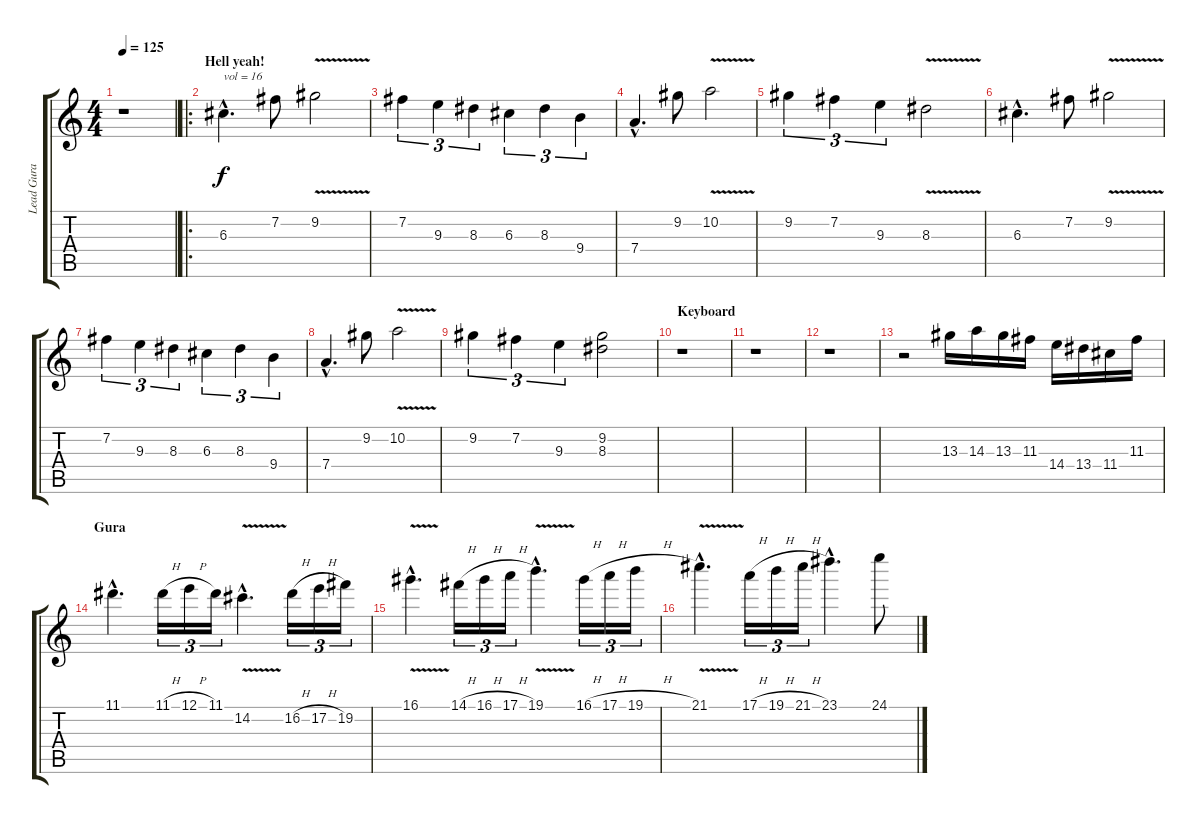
\track ("Lead Gura" "Lead Gura") {instrument overdrivenguitar}
\staff {score tabs}
\tuning (E4 B3 G3 D3 A2 E2) {hide}
\ts (4 4)
\tempo 125
\clef g2
\ks c
r.1{dy f instrument overdrivenguitar} |
\ro
\section ("" "Hell yeah!")
6.3{hac}.4{d txt "vol = 16" volume 16} 7.2.8 9.2{v}.2 |
7.2.4{tu (3 2)} 9.3.4{tu (3 2)} 8.3.4{tu (3 2)} 6.3.4{tu (3 2)} 8.3.4{tu (3 2)} 9.4.4{tu (3 2)} |
7.4{hac}.4{d} 9.2.8 10.2{v}.2 |
9.2.4{tu (3 2)} 7.2.4{tu (3 2)} 9.3.4{tu (3 2)} 8.3{v}.2 |
6.3{hac}.4{d} 7.2.8 9.2{v}.2 |
7.2.4{tu (3 2)} 9.3.4{tu (3 2)} 8.3.4{tu (3 2)} 6.3.4{tu (3 2)} 8.3.4{tu (3 2)} 9.4.4{tu (3 2)} |
7.4{hac}.4{d} 9.2.8 10.2{v}.2 |
9.2.4{tu (3 2)} 7.2.4{tu (3 2)} 9.3.4{tu (3 2)} (9.2 8.3).2 |
\section ("" "Keyboard")
r.1 |
r.1 |
r.1 |
r.2 13.3.16 14.3.16 13.3.16 11.3.16 14.4.16 13.4.16 11.4.16 11.3.16 |
\section ("" "Gura")
11.1{hac}.4{d} 11.1{h}.16{tu (3 2)} 12.1{h}.16{tu (3 2)} 11.1.16{tu (3 2)} 14.2{v hac}.4{d} 16.2{h}.16{tu (3 2)} 17.2{h}.16{tu (3 2)} 19.2.16{tu (3 2)} |
16.1{v hac}.4{d} 14.1{h}.16{tu (3 2)} 16.1{h}.16{tu (3 2)} 17.1{h}.16{tu (3 2)} 19.1{v hac}.4{d} 16.1{h}.16{tu (3 2)} 17.1{h}.16{tu (3 2)} 19.1{h}.16{tu (3 2)} |
21.1{v hac}.4{d} 17.1{h}.16{tu (3 2)} 19.1{h}.16{tu (3 2)} 21.1{h}.16{tu (3 2)} 23.1{hac}.4{d} 24.1.8
